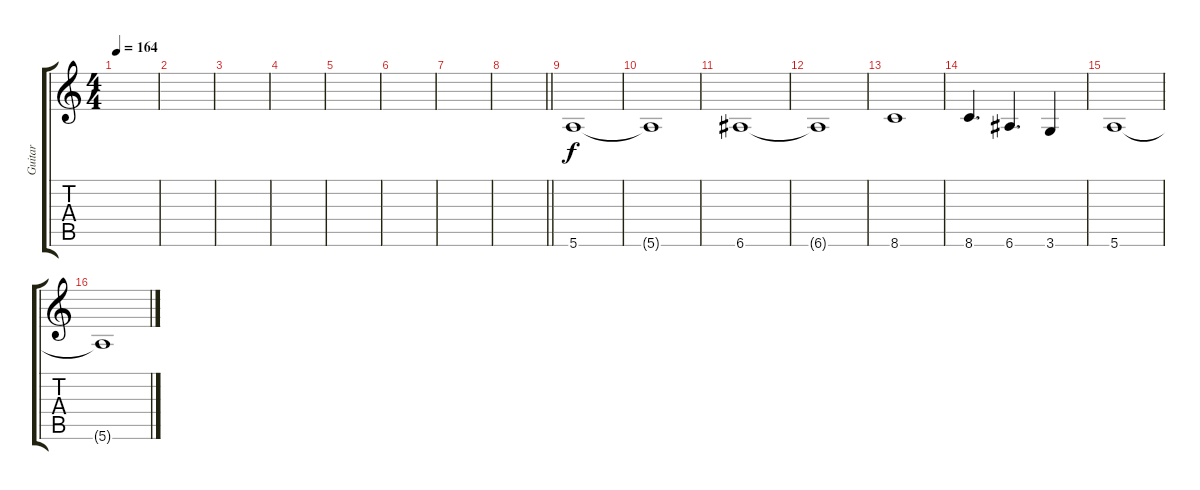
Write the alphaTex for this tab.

\track ("Guitar" "Guitar") {instrument overdrivenguitar}
\staff {score tabs}
\tuning (E4 B3 G3 D3 A2 E2) {hide}
\ts (4 4)
\tempo 164
\clef g2
\ks c
|
|
|
|
|
|
|
\barLineRight lightlight
|
\section ("" "")
5.6.1{volume 11 instrument electricguitarclean} |
5.6{t}.1 |
6.6.1 |
6.6{t}.1 |
8.6.1 |
8.6.4{d} 6.6.4{d} 3.6.4 |
5.6.1 |
5.6{t}.1
